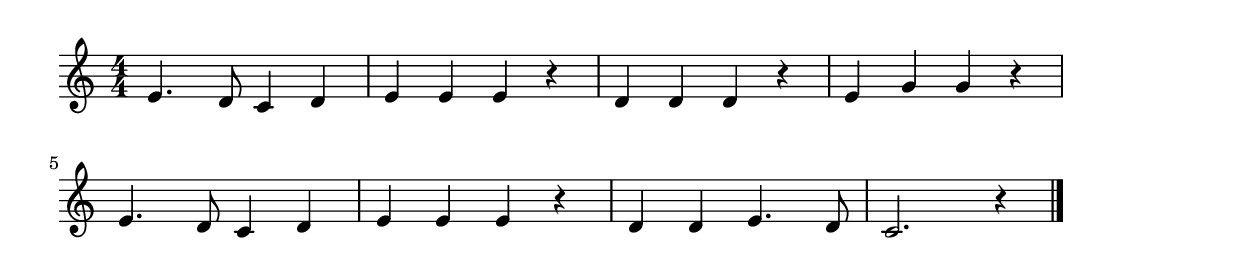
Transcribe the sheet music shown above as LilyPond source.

\version "2.18.2"

% メリーさんの羊(めりーさんのひつじ)

\score {

\layout {
line-width = #170
indent = 0\mm
}

\relative c' {
\key c \major
\time 4/4
\numericTimeSignature

e4. d8 c4 d |
e e e r |
d d d r |
e g g r|
\break
e4. d8 c4 d |
e e e r |
d d e4. d8 |
c2. r4 |


\bar "|."
}

\midi {}

}